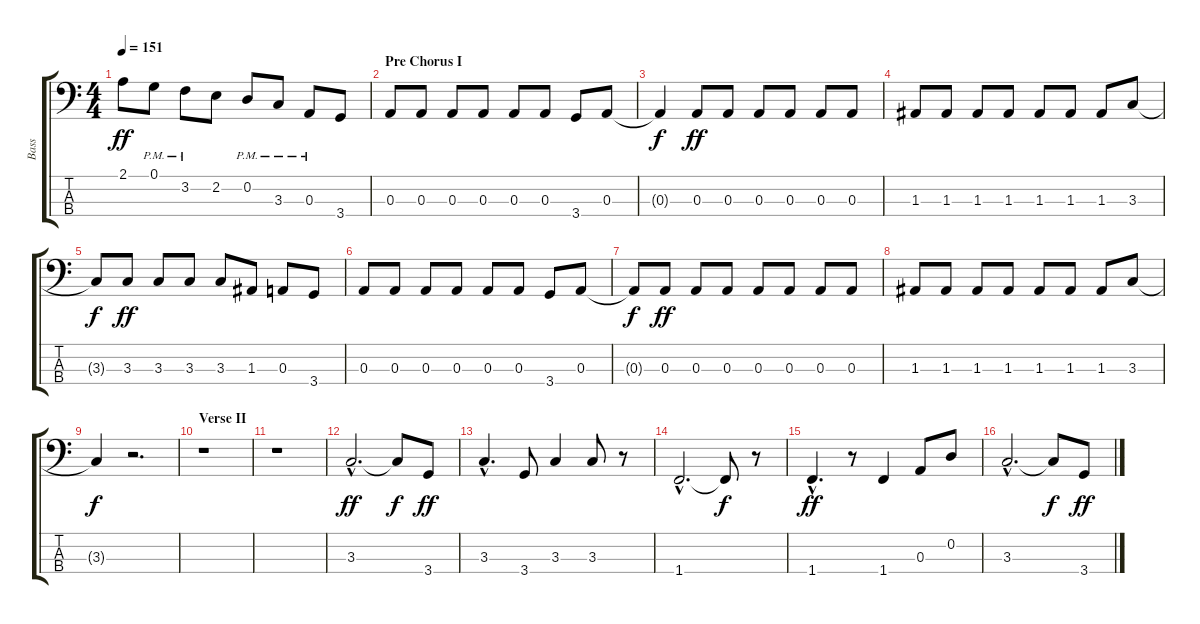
\track ("Bass" "Bass") {instrument fretlessbass}
\staff {score tabs}
\tuning (G2 D2 A1 E1) {hide}
\ts (4 4)
\tempo 151
\clef f4
\ks c
2.1.8{dy ff} 0.1{pm}.8 3.2{pm}.8 2.2.8 0.2{pm}.8 3.3{pm}.8 0.3{pm}.8 3.4.8 |
\section ("" "Pre Chorus I")
0.3.8 0.3.8 0.3.8 0.3.8 0.3.8 0.3.8 3.4.8 0.3.8 |
0.3{t}.4{dy f} 0.3.8{dy ff} 0.3.8 0.3.8 0.3.8 0.3.8 0.3.8 |
1.3.8 1.3.8 1.3.8 1.3.8 1.3.8 1.3.8 1.3.8 3.3.8 |
3.3{t}.8{dy f} 3.3.8{dy ff} 3.3.8 3.3.8 3.3.8 1.3.8 0.3.8 3.4.8 |
0.3.8 0.3.8 0.3.8 0.3.8 0.3.8 0.3.8 3.4.8 0.3.8 |
0.3{t}.8{dy f} 0.3.8{dy ff} 0.3.8 0.3.8 0.3.8 0.3.8 0.3.8 0.3.8 |
1.3.8 1.3.8 1.3.8 1.3.8 1.3.8 1.3.8 1.3.8 3.3.8 |
3.3{t}.4{dy f} r.2{d} |
\section ("" "Verse II")
r.1 |
r.1 |
3.3{hac}.2{d dy ff} 3.3{t}.8{dy f} 3.4.8{dy ff} |
3.3{hac}.4{d} 3.4.8 3.3.4 3.3.8 r.8 |
1.4{hac}.2{d} 1.4{t}.8{dy f} r.8 |
1.4{hac}.4{d dy ff} r.8 1.4.4 0.3.8 0.2.8 |
3.3{hac}.2{d} 3.3{t}.8{dy f} 3.4.8{dy ff}
